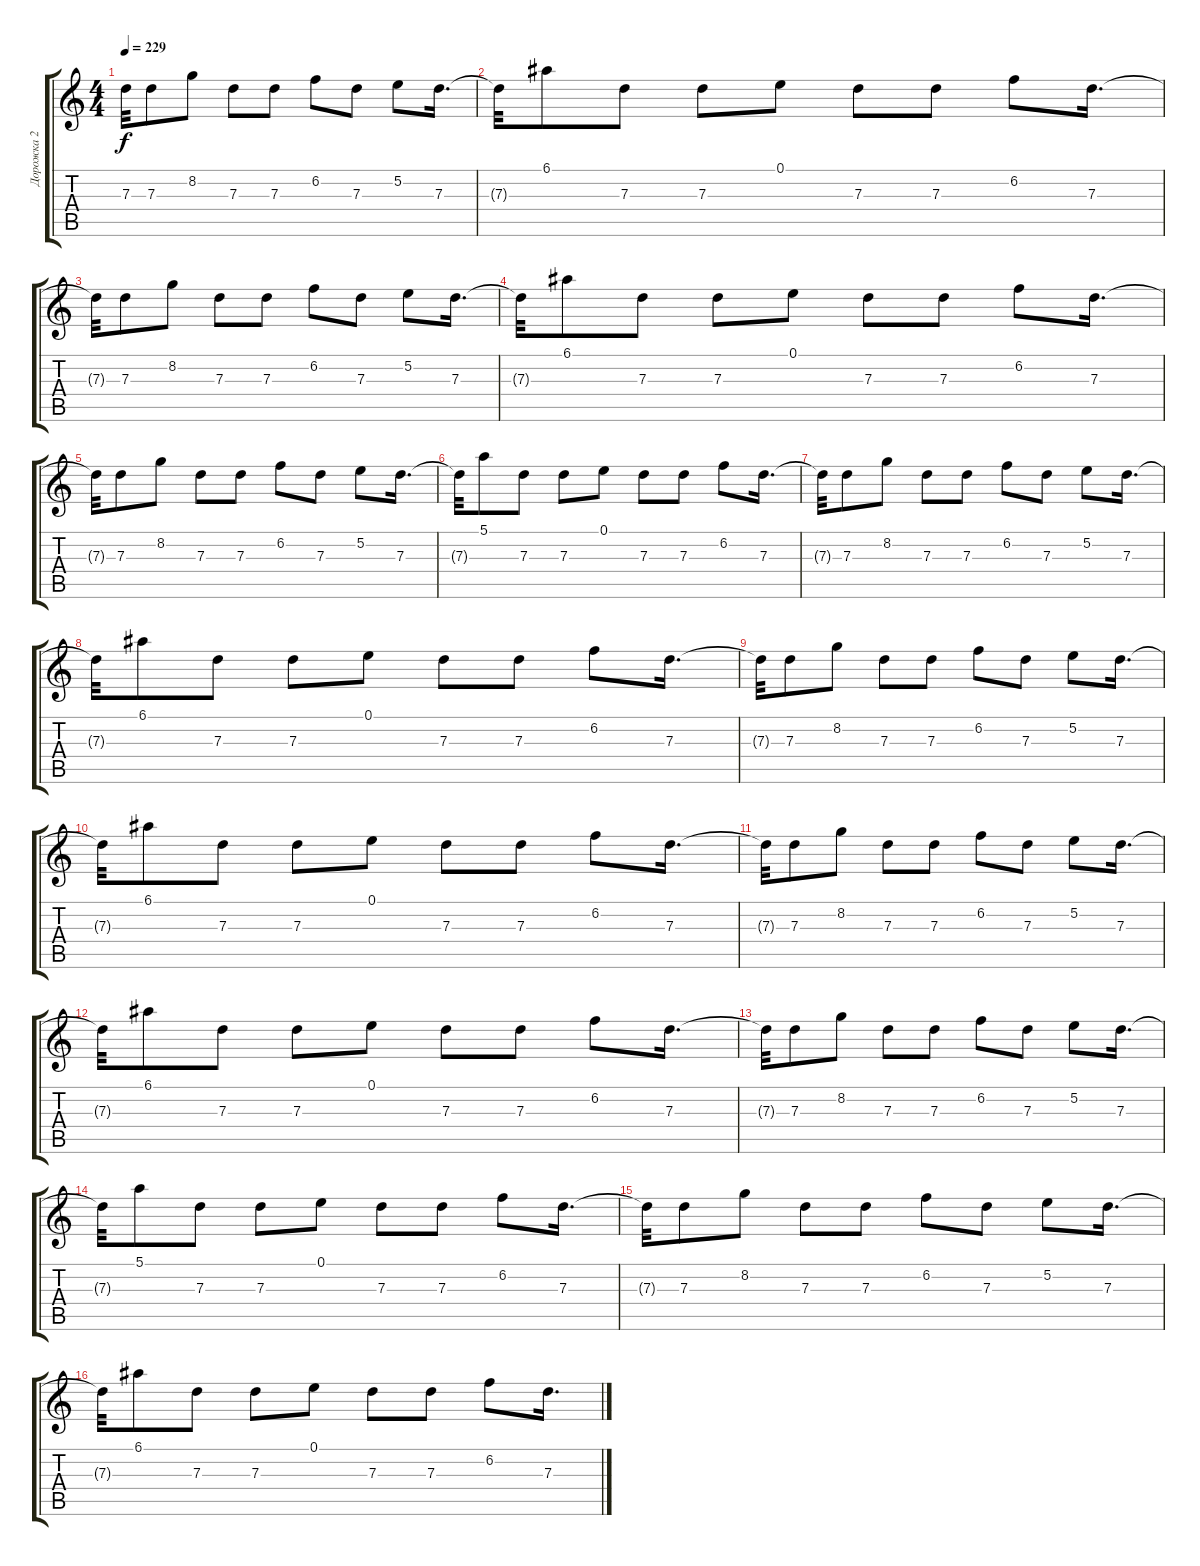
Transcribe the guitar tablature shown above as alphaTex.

\track ("Дорожка 2" "Дорожка 2") {instrument overdrivenguitar}
\staff {score tabs}
\tuning (E4 B3 G3 D3 A2 E2) {hide}
\ts (4 4)
\tempo 229
\clef g2
\ks c
7.3{t}.32{dy f} 7.3.8 8.2.8 7.3.8 7.3.8 6.2.8 7.3.8 5.2.8 7.3.16{d} |
7.3{t}.32 6.1.8 7.3.8 7.3.8 0.1.8 7.3.8 7.3.8 6.2.8 7.3.16{d} |
7.3{t}.32 7.3.8 8.2.8 7.3.8 7.3.8 6.2.8 7.3.8 5.2.8 7.3.16{d} |
7.3{t}.32 6.1.8 7.3.8 7.3.8 0.1.8 7.3.8 7.3.8 6.2.8 7.3.16{d} |
7.3{t}.32 7.3.8 8.2.8 7.3.8 7.3.8 6.2.8 7.3.8 5.2.8 7.3.16{d} |
7.3{t}.32 5.1.8 7.3.8 7.3.8 0.1.8 7.3.8 7.3.8 6.2.8 7.3.16{d} |
7.3{t}.32 7.3.8 8.2.8 7.3.8 7.3.8 6.2.8 7.3.8 5.2.8 7.3.16{d} |
7.3{t}.32 6.1.8 7.3.8 7.3.8 0.1.8 7.3.8 7.3.8 6.2.8 7.3.16{d} |
7.3{t}.32 7.3.8 8.2.8 7.3.8 7.3.8 6.2.8 7.3.8 5.2.8 7.3.16{d} |
7.3{t}.32 6.1.8 7.3.8 7.3.8 0.1.8 7.3.8 7.3.8 6.2.8 7.3.16{d} |
7.3{t}.32 7.3.8 8.2.8 7.3.8 7.3.8 6.2.8 7.3.8 5.2.8 7.3.16{d} |
7.3{t}.32 6.1.8 7.3.8 7.3.8 0.1.8 7.3.8 7.3.8 6.2.8 7.3.16{d} |
7.3{t}.32 7.3.8 8.2.8 7.3.8 7.3.8 6.2.8 7.3.8 5.2.8 7.3.16{d} |
7.3{t}.32 5.1.8 7.3.8 7.3.8 0.1.8 7.3.8 7.3.8 6.2.8 7.3.16{d} |
7.3{t}.32 7.3.8 8.2.8 7.3.8 7.3.8 6.2.8 7.3.8 5.2.8 7.3.16{d} |
7.3{t}.32 6.1.8 7.3.8 7.3.8 0.1.8 7.3.8 7.3.8 6.2.8 7.3.16{d}
